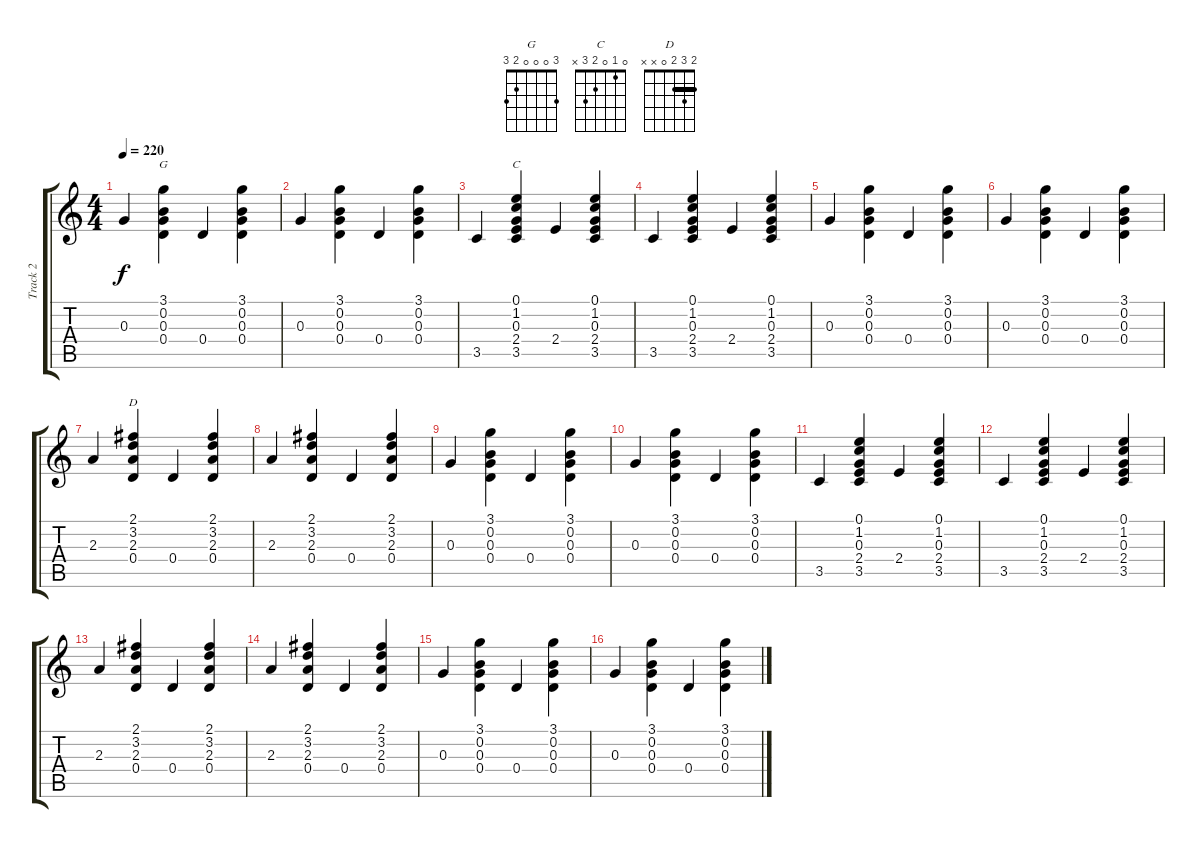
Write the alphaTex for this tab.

\track ("Track 2" "Track 2") {instrument acousticguitarsteel}
\staff {score tabs}
\tuning (E4 B3 G3 D3 A2 E2) {hide}
\chord ("G" 3 0 0 0 2 3)
\chord ("C" 0 1 0 2 3 x)
\chord ("D" 2 3 2 0 x x) {barre 2}
\ts (4 4)
\tempo 220
\clef g2
\ks c
0.3.4{dy f} (3.1 0.2 0.3 0.4).4{ch "G"} 0.4.4 (3.1 0.2 0.3 0.4).4 |
0.3.4 (3.1 0.2 0.3 0.4).4 0.4.4 (3.1 0.2 0.3 0.4).4 |
3.5.4 (0.1 1.2 0.3 2.4 3.5).4{ch "C"} 2.4.4 (0.1 1.2 0.3 2.4 3.5).4 |
3.5.4 (0.1 1.2 0.3 2.4 3.5).4 2.4.4 (0.1 1.2 0.3 2.4 3.5).4 |
0.3.4 (3.1 0.2 0.3 0.4).4 0.4.4 (3.1 0.2 0.3 0.4).4 |
0.3.4 (3.1 0.2 0.3 0.4).4 0.4.4 (3.1 0.2 0.3 0.4).4 |
2.3.4 (2.1 3.2 2.3 0.4).4{ch "D"} 0.4.4 (2.1 3.2 2.3 0.4).4 |
2.3.4 (2.1 3.2 2.3 0.4).4 0.4.4 (2.1 3.2 2.3 0.4).4 |
0.3.4 (3.1 0.2 0.3 0.4).4 0.4.4 (3.1 0.2 0.3 0.4).4 |
0.3.4 (3.1 0.2 0.3 0.4).4 0.4.4 (3.1 0.2 0.3 0.4).4 |
3.5.4 (0.1 1.2 0.3 2.4 3.5).4 2.4.4 (0.1 1.2 0.3 2.4 3.5).4 |
3.5.4 (0.1 1.2 0.3 2.4 3.5).4 2.4.4 (0.1 1.2 0.3 2.4 3.5).4 |
2.3.4 (2.1 3.2 2.3 0.4).4 0.4.4 (2.1 3.2 2.3 0.4).4 |
2.3.4 (2.1 3.2 2.3 0.4).4 0.4.4 (2.1 3.2 2.3 0.4).4 |
0.3.4 (3.1 0.2 0.3 0.4).4 0.4.4 (3.1 0.2 0.3 0.4).4 |
0.3.4 (3.1 0.2 0.3 0.4).4 0.4.4 (3.1 0.2 0.3 0.4).4
